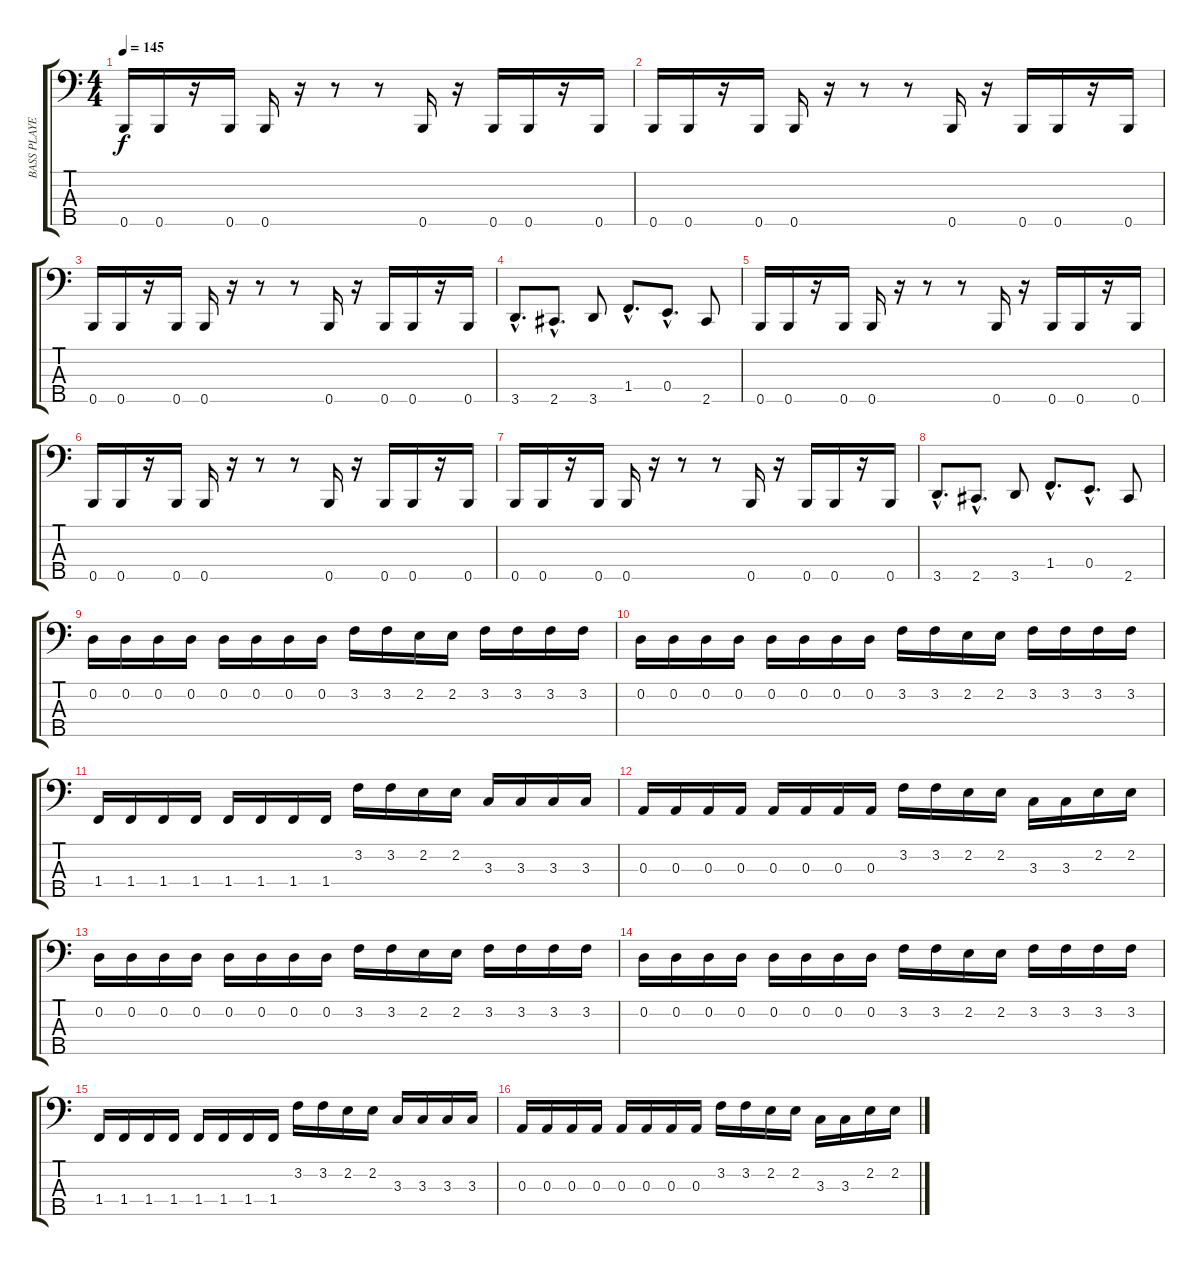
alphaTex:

\track ("BASS PLAYER" "BASS PLAYE") {instrument electricbassfinger}
\staff {score tabs}
\tuning (G2 D2 A1 E1 B0) {hide}
\ts (4 4)
\tempo 145
\clef f4
\ks c
0.5.16{dy f} 0.5.16 r.16 0.5.16 0.5.16 r.16 r.8 r.8 0.5.16 r.16 0.5.16 0.5.16 r.16 0.5.16 |
0.5.16 0.5.16 r.16 0.5.16 0.5.16 r.16 r.8 r.8 0.5.16 r.16 0.5.16 0.5.16 r.16 0.5.16 |
0.5.16 0.5.16 r.16 0.5.16 0.5.16 r.16 r.8 r.8 0.5.16 r.16 0.5.16 0.5.16 r.16 0.5.16 |
3.5{hac}.8{d} 2.5{hac}.8{d} 3.5.8 1.4{hac}.8{d} 0.4{hac}.8{d} 2.5.8 |
0.5.16 0.5.16 r.16 0.5.16 0.5.16 r.16 r.8 r.8 0.5.16 r.16 0.5.16 0.5.16 r.16 0.5.16 |
0.5.16 0.5.16 r.16 0.5.16 0.5.16 r.16 r.8 r.8 0.5.16 r.16 0.5.16 0.5.16 r.16 0.5.16 |
0.5.16 0.5.16 r.16 0.5.16 0.5.16 r.16 r.8 r.8 0.5.16 r.16 0.5.16 0.5.16 r.16 0.5.16 |
3.5{hac}.8{d} 2.5{hac}.8{d} 3.5.8 1.4{hac}.8{d} 0.4{hac}.8{d} 2.5.8 |
0.2.16 0.2.16 0.2.16 0.2.16 0.2.16 0.2.16 0.2.16 0.2.16 3.2.16 3.2.16 2.2.16 2.2.16 3.2.16 3.2.16 3.2.16 3.2.16 |
0.2.16 0.2.16 0.2.16 0.2.16 0.2.16 0.2.16 0.2.16 0.2.16 3.2.16 3.2.16 2.2.16 2.2.16 3.2.16 3.2.16 3.2.16 3.2.16 |
1.4.16 1.4.16 1.4.16 1.4.16 1.4.16 1.4.16 1.4.16 1.4.16 3.2.16 3.2.16 2.2.16 2.2.16 3.3.16 3.3.16 3.3.16 3.3.16 |
0.3.16 0.3.16 0.3.16 0.3.16 0.3.16 0.3.16 0.3.16 0.3.16 3.2.16 3.2.16 2.2.16 2.2.16 3.3.16 3.3.16 2.2.16 2.2.16 |
0.2.16 0.2.16 0.2.16 0.2.16 0.2.16 0.2.16 0.2.16 0.2.16 3.2.16 3.2.16 2.2.16 2.2.16 3.2.16 3.2.16 3.2.16 3.2.16 |
0.2.16 0.2.16 0.2.16 0.2.16 0.2.16 0.2.16 0.2.16 0.2.16 3.2.16 3.2.16 2.2.16 2.2.16 3.2.16 3.2.16 3.2.16 3.2.16 |
1.4.16 1.4.16 1.4.16 1.4.16 1.4.16 1.4.16 1.4.16 1.4.16 3.2.16 3.2.16 2.2.16 2.2.16 3.3.16 3.3.16 3.3.16 3.3.16 |
0.3.16 0.3.16 0.3.16 0.3.16 0.3.16 0.3.16 0.3.16 0.3.16 3.2.16 3.2.16 2.2.16 2.2.16 3.3.16 3.3.16 2.2.16 2.2.16
